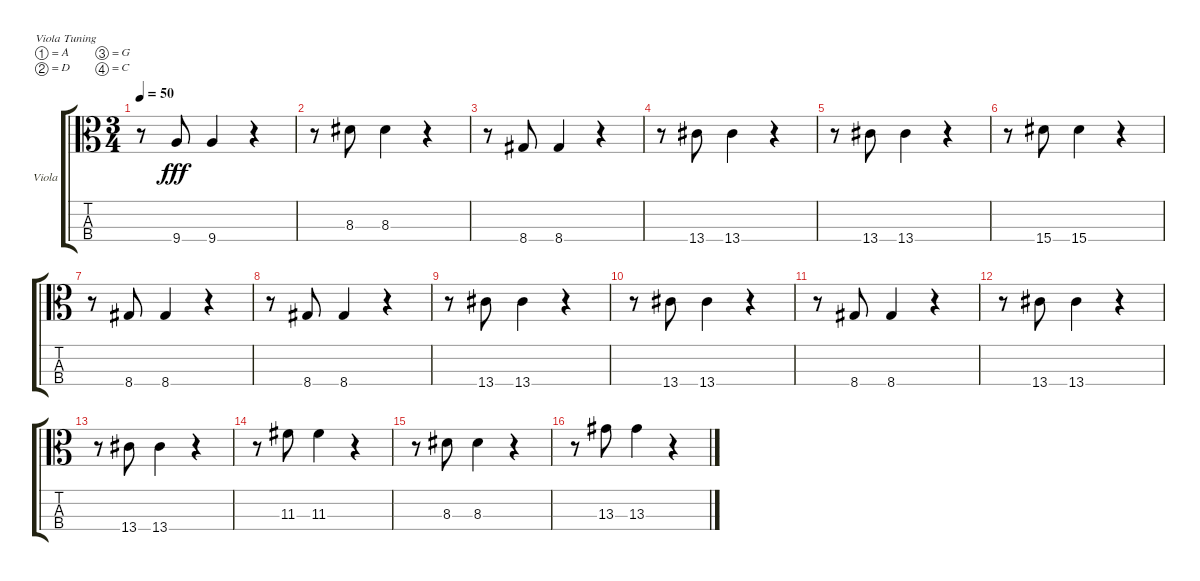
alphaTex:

\defaultSystemsLayout 4
\bracketExtendMode groupsimilarinstruments
\firstSystemTrackNameOrientation horizontal
\otherSystemsTrackNameOrientation horizontal
\track ("Viola" "Viola") {instrument viola}
\staff {score tabs}
\tuning (A4 D4 G3 C3)
\ts (3 4)
\tempo 50
\clef c3
\ks c
r.8{dy fff} 9.4.8 9.4.4 r.4 |
r.8 8.3.8 8.3.4 r.4 |
r.8 8.4.8 8.4.4 r.4 |
r.8 13.4.8 13.4.4 r.4 |
r.8 13.4.8 13.4.4 r.4 |
r.8 15.4.8 15.4.4 r.4 |
r.8 8.4.8 8.4.4 r.4 |
r.8 8.4.8 8.4.4 r.4 |
r.8 13.4.8 13.4.4 r.4 |
r.8 13.4.8 13.4.4 r.4 |
r.8 8.4.8 8.4.4 r.4 |
r.8 13.4.8 13.4.4 r.4 |
r.8 13.4.8 13.4.4 r.4 |
r.8 11.3.8 11.3.4 r.4 |
r.8 8.3.8 8.3.4 r.4 |
r.8 13.3.8 13.3.4 r.4
